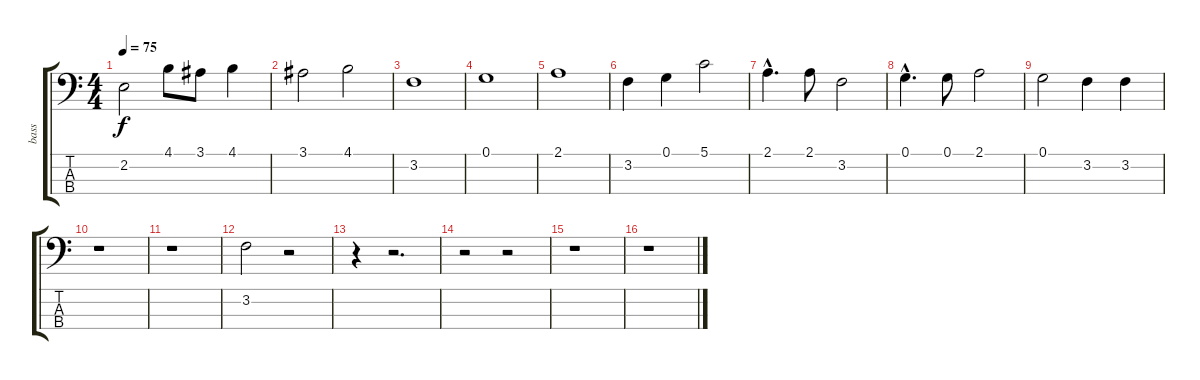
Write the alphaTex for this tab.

\track ("bass" "bass") {instrument electricbassfinger}
\staff {score tabs}
\tuning (G2 D2 A1 E1) {hide}
\ts (4 4)
\tempo 75
\clef f4
\ks c
2.2.2{dy f} 4.1.8 3.1.8 4.1.4 |
3.1.2 4.1.2 |
3.2.1{volume 12} |
0.1.1 |
2.1.1 |
3.2.4 0.1.4 5.1.2{volume 10} |
2.1{hac}.4{d} 2.1.8 3.2.2 |
0.1{hac}.4{d} 0.1.8 2.1.2 |
0.1.2 3.2.4 3.2.4 |
r.1 |
r.1 |
3.2.2 r.2 |
r.4 r.2{d} |
r.2 r.2 |
r.1 |
r.1
